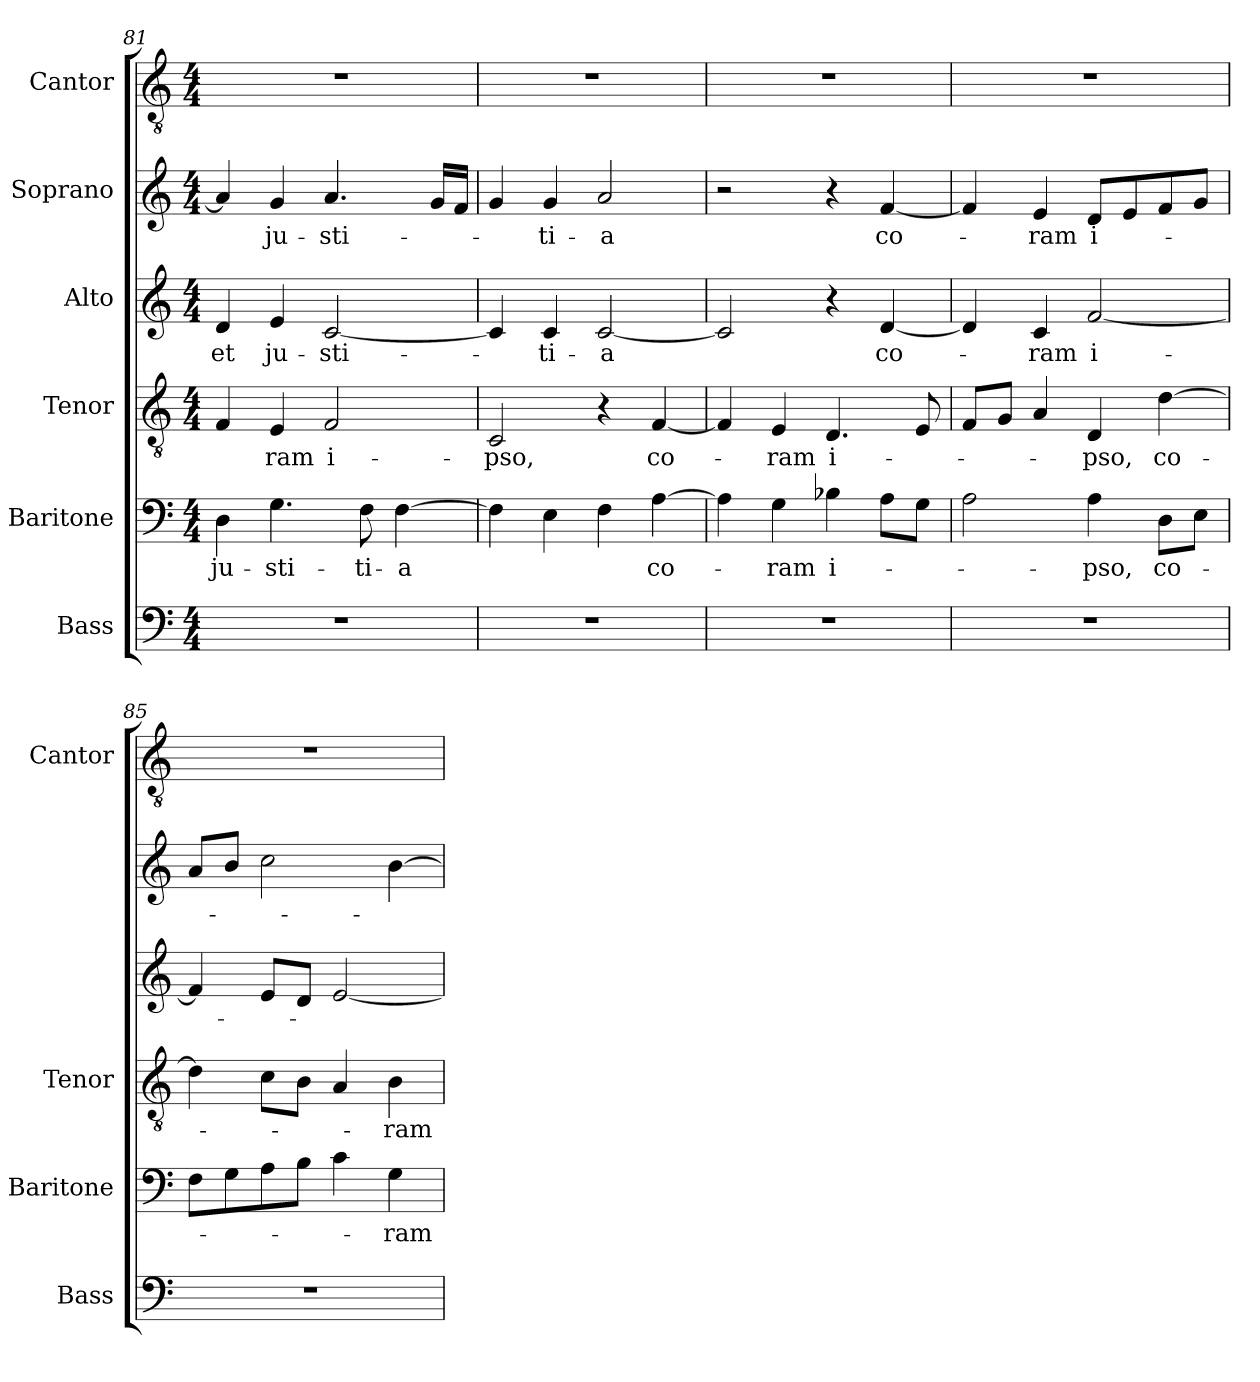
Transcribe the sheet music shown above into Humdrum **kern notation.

**kern	**kern	**text	**kern	**text	**kern	**text	**kern	**text	**kern
*part6	*part5	*part5	*part4	*part4	*part3	*part3	*part2	*part2	*part1
*staff6	*staff5	*staff5	*staff4	*staff4	*staff3	*staff3	*staff2	*staff2	*staff1
*I"Bass	*I"Baritone	*	*I"Tenor	*	*I"Alto	*	*I"Soprano	*	*I"Cantor
*I'Bass	*I'Baritone	*	*I'Tenor	*	*	*	*	*	*I'Cantor
*clefF4	*clefF4	*	*clefGv2	*	*clefG2	*	*clefG2	*	*clefGv2
*ITrd7c12	*	*	*	*	*	*	*	*	*ITrd7c12
*k[]	*k[]	*	*k[]	*	*k[]	*	*k[]	*	*k[]
*C:	*C:	*	*C:	*	*C:	*	*C:	*	*C:
*M4/4	*M4/4	*	*M4/4	*	*M4/4	*	*M4/4	*	*M4/4
=81	=81	=81	=81	=81	=81	=81	=81	=81	=81
!	!	!LO:LY:b:color=#000000	!	!	!	!	!	!	!
!	!	!	!	!	!	!LO:LY:b:color=#000000	!	!	!
1r	4Di\	ju-	4Fi/	.	4di/	et	4ai/]	.	1r
!	!	!LO:LY:b:color=#000000	!	!	!	!	!	!	!
!	!	!	!	!LO:LY:b:color=#000000	!	!	!	!	!
!	!	!	!	!	!	!LO:LY:b:color=#000000	!	!	!
!	!	!	!	!	!	!	!	!LO:LY:b:color=#000000	!
.	4.Gi\	-sti-	4Ei/	-ram	4ei/	ju-	4gi/	ju-	.
!	!	!	!	!LO:LY:b:color=#000000	!	!	!	!	!
!	!	!	!	!	!	!LO:LY:b:color=#000000	!	!	!
!	!	!	!	!	!	!	!	!LO:LY:b:color=#000000	!
.	.	.	2Fi/	i-	[<2ci/	-sti-	4.ai/	-sti-	.
!	!	!LO:LY:b:color=#000000	!	!	!	!	!	!	!
.	8Fi\	-ti-	.	.	.	.	.	.	.
!	!	!LO:LY:b:color=#000000	!	!	!	!	!	!	!
.	[>4Fi\	-a	.	.	.	.	.	.	.
.	.	.	.	.	.	.	16gi/LL	.	.
.	.	.	.	.	.	.	16fi/JJ	.	.
=82	=82	=82	=82	=82	=82	=82	=82	=82	=82
!	!	!	!	!LO:LY:b:color=#000000	!	!	!	!	!
1r	4Fi\]	.	2Ci/	-pso,	4ci/]	.	4gi/	.	1r
!	!	!	!	!	!	!LO:LY:b:color=#000000	!	!	!
!	!	!	!	!	!	!	!	!LO:LY:b:color=#000000	!
.	4Ei\	.	.	.	4ci/	-ti-	4gi/	-ti-	.
!	!	!	!	!	!	!LO:LY:b:color=#000000	!	!	!
!	!	!	!	!	!	!	!	!LO:LY:b:color=#000000	!
.	4Fi\	.	4r	.	[<2ci/	-a	2ai/	-a	.
!	!	!LO:LY:b:color=#000000	!	!	!	!	!	!	!
!	!	!	!	!LO:LY:b:color=#000000	!	!	!	!	!
.	[>4Ai\	co-	[<4Fi/	co-	.	.	.	.	.
=83	=83	=83	=83	=83	=83	=83	=83	=83	=83
1r	4Ai\]	.	4Fi/]	.	2ci/]	.	2r	.	1r
!	!	!LO:LY:b:color=#000000	!	!	!	!	!	!	!
!	!	!	!	!LO:LY:b:color=#000000	!	!	!	!	!
.	4Gi\	-ram	4Ei/	-ram	.	.	.	.	.
!	!	!LO:LY:b:color=#000000	!	!	!	!	!	!	!
!	!	!	!	!LO:LY:b:color=#000000	!	!	!	!	!
.	4B-Xi\	i-	4.Di/	i-	4r	.	4r	.	.
!	!	!	!	!	!	!LO:LY:b:color=#000000	!	!	!
!	!	!	!	!	!	!	!	!LO:LY:b:color=#000000	!
.	8Ai\L	.	.	.	[<4di/	co-	[<4fi/	co-	.
.	8Gi\J	.	8Ei/	.	.	.	.	.	.
=84	=84	=84	=84	=84	=84	=84	=84	=84	=84
1r	2Ai\	.	8Fi/L	.	4di/]	.	4fi/]	.	1r
.	.	.	8Gi/J	.	.	.	.	.	.
!	!	!	!	!	!	!LO:LY:b:color=#000000	!	!	!
!	!	!	!	!	!	!	!	!LO:LY:b:color=#000000	!
.	.	.	4Ai/	.	4ci/	-ram	4ei/	-ram	.
!	!	!LO:LY:b:color=#000000	!	!	!	!	!	!	!
!	!	!	!	!LO:LY:b:color=#000000	!	!	!	!	!
!	!	!	!	!	!	!LO:LY:b:color=#000000	!	!	!
!	!	!	!	!	!	!	!	!LO:LY:b:color=#000000	!
.	4Ai\	-pso,	4Di/	-pso,	[<2fi/	i-	8di/L	i-	.
.	.	.	.	.	.	.	8ei/	.	.
!	!	!LO:LY:b:color=#000000	!	!	!	!	!	!	!
!	!	!	!	!LO:LY:b:color=#000000	!	!	!	!	!
.	8Di\L	co-	[>4di\	co-	.	.	8fi/	.	.
.	8Ei\J	.	.	.	.	.	8gi/J	.	.
=85	=85	=85	=85	=85	=85	=85	=85	=85	=85
1r	8Fi\L	.	4di\]	.	4fi/]	.	8ai/L	.	1r
.	8Gi\	.	.	.	.	.	8bi/J	.	.
.	8Ai\	.	8ci\L	.	8ei/L	.	2cci\	.	.
.	8Bi\J	.	8Bi\J	.	8di/J	.	.	.	.
.	4ci\	.	4Ai/	.	[<2ei/	.	.	.	.
!	!	!LO:LY:b:color=#000000	!	!	!	!	!	!	!
!	!	!	!	!LO:LY:b:color=#000000	!	!	!	!	!
.	4Gi\	-ram	4Bi\	-ram	.	.	[>4bi\	.	.
=	=	=	=	=	=	=	=	=	=
*-	*-	*-	*-	*-	*-	*-	*-	*-	*-
